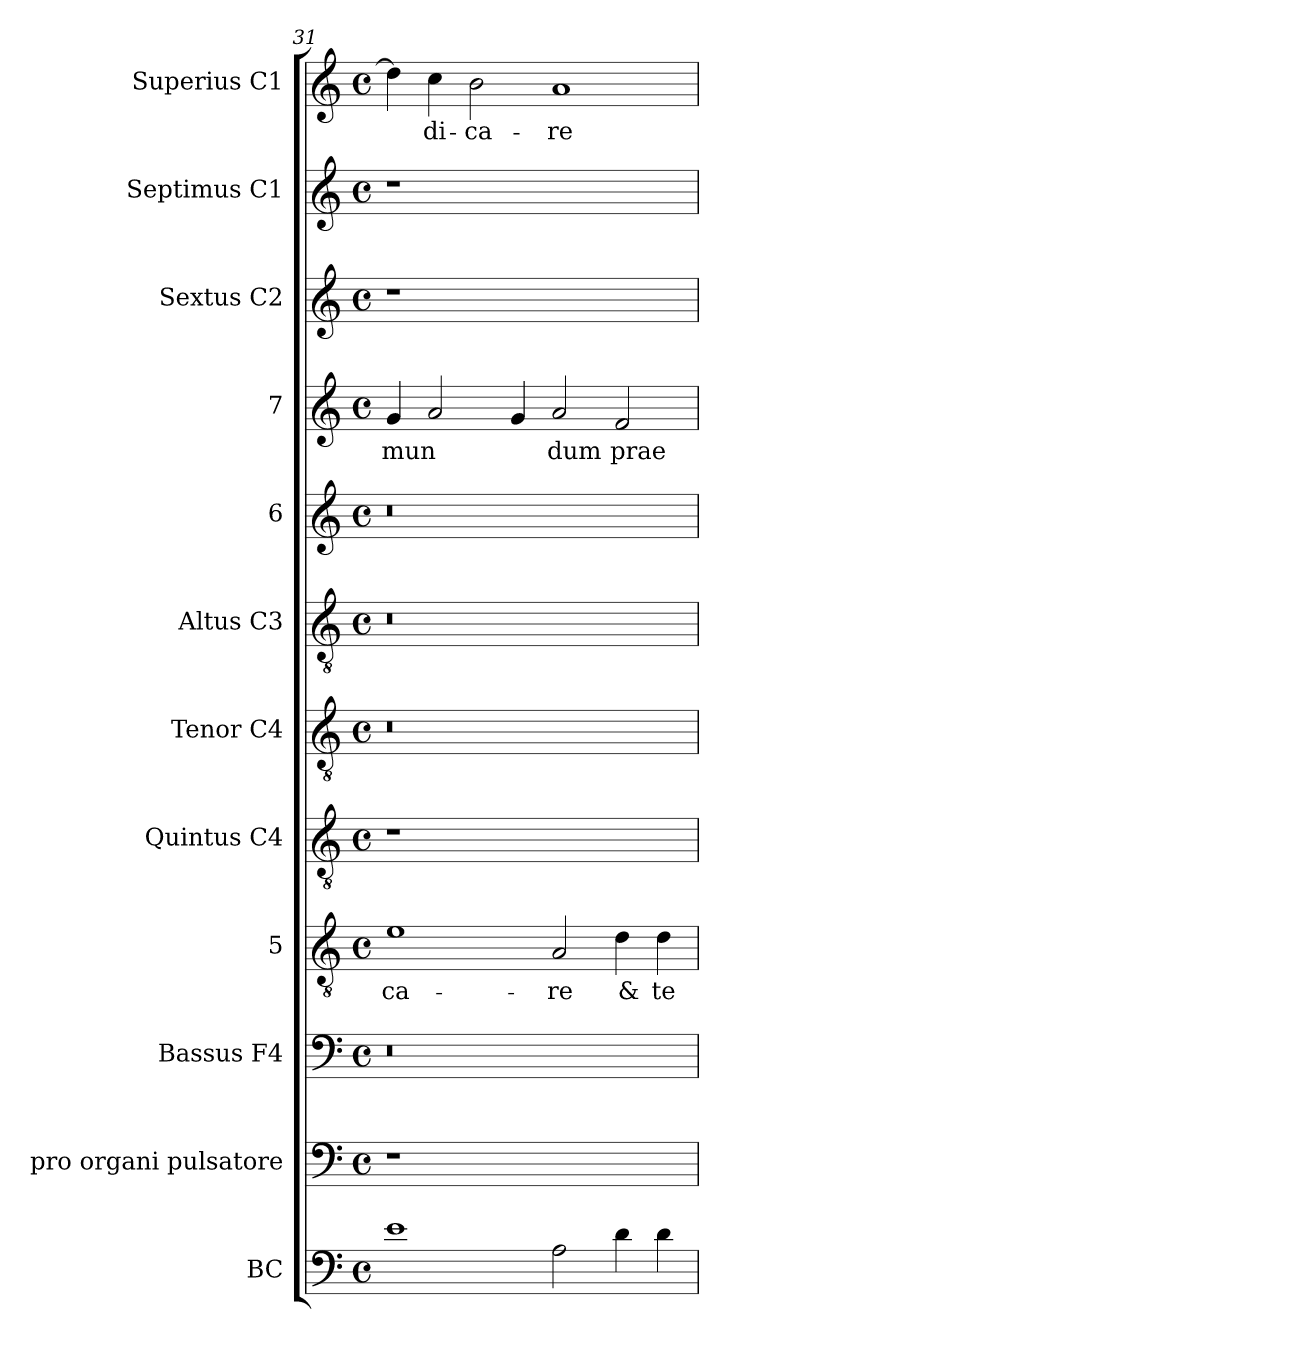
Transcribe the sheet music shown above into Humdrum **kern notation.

**kern	**text	**kern	**kern	**kern	**text	**kern	**kern	**kern	**kern	**kern	**text	**kern	**kern	**kern	**text
*part12	*part12	*part11	*part10	*part9	*part9	*part8	*part7	*part6	*part5	*part4	*part4	*part3	*part2	*part1	*part1
*staff12	*staff12	*staff11	*staff10	*staff9	*staff9	*staff8	*staff7	*staff6	*staff5	*staff4	*staff4	*staff3	*staff2	*staff1	*staff1
*I"BC	*	*I"pro organi  pulsatore	*I"Bassus  F4	*I"5	*	*I"Quintus  C4	*I"Tenor  C4	*I"Altus  C3	*I"6	*I"7	*	*I"Sextus  C2	*I"Septimus  C1	*I"Superius  C1	*
*I'BC	*	*	*I'B	*	*	*	*I'T	*I'A	*	*	*	*I'S	*	*I'S	*
!!LO:PB:g=z
*clefF4	*	*clefF4	*clefF4	*clefGv2	*	*clefGv2	*clefGv2	*clefGv2	*clefG2	*clefG2	*	*clefG2	*clefG2	*clefG2	*
*k[]	*	*k[]	*k[]	*k[]	*	*k[]	*k[]	*k[]	*k[]	*k[]	*	*k[]	*k[]	*k[]	*
*C:	*	*C:	*C:	*C:	*	*C:	*C:	*C:	*C:	*C:	*	*C:	*C:	*C:	*
*M4/4	*	*M4/4	*M4/4	*M4/4	*	*M4/4	*M4/4	*M4/4	*M4/4	*M4/4	*	*M4/4	*M4/4	*M4/4	*
*met(c)	*	*met(c)	*met(c)	*met(c)	*	*met(c)	*met(c)	*met(c)	*met(c)	*met(c)	*	*met(c)	*met(c)	*met(c)	*
=31	=31	=31	=31	=31	=31	=31	=31	=31	=31	=31	=31	=31	=31	=31	=31
!	!LO:LY:a:cj	!	!	!	!LO:LY:b:cj	!	!	!	!	!	!LO:LY:b:cj	!	!	!	!LO:LY:b:cj
1e	.	1r	0r	1e	-ca-	1r	0r	0r	0r	4g/	mun-	1r	1r	4dd\]	--
!	!	!	!	!	!	!	!	!	!	!	!LO:LY:b:cj	!	!	!	!LO:LY:b:cj
.	.	.	.	.	.	.	.	.	.	2a/	--	.	.	4cc\	-di-
!	!	!	!	!	!	!	!	!	!	!	!	!	!	!	!LO:LY:b:cj
.	.	.	.	.	.	.	.	.	.	.	.	.	.	2b\	-ca-
!	!	!	!	!	!	!	!	!	!	!	!LO:LY:b:cj	!	!	!	!
.	.	.	.	.	.	.	.	.	.	4g/	--	.	.	.	.
!	!LO:LY:a:cj	!	!	!	!LO:LY:b:cj	!	!	!	!	!	!LO:LY:b:cj	!	!	!	!LO:LY:b:cj
2A\	.	1ryy	.	2A/	-re	1ryy	.	.	.	2a/	-dum	1ryy	1ryy	1a	-re
!	!LO:LY:a:cj	!	!	!	!LO:LY:b:cj	!	!	!	!	!	!LO:LY:b:cj	!	!	!	!
4d\	.	.	.	4d\	&	.	.	.	.	2f/	prae-	.	.	.	.
!	!LO:LY:a:cj	!	!	!	!LO:LY:b:cj	!	!	!	!	!	!	!	!	!	!
4d\	.	.	.	4d\	te-	.	.	.	.	.	.	.	.	.	.
=	=	=	=	=	=	=	=	=	=	=	=	=	=	=	=
*-	*-	*-	*-	*-	*-	*-	*-	*-	*-	*-	*-	*-	*-	*-	*-
